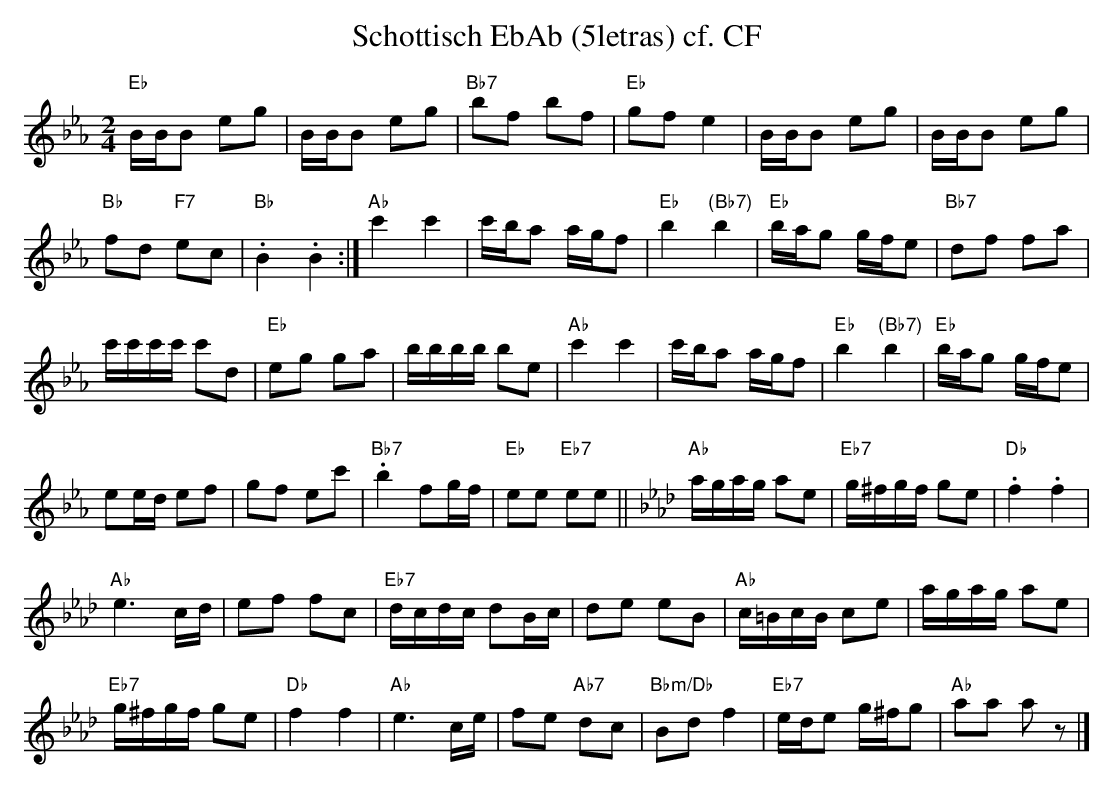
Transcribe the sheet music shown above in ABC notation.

X:1
T:Schottisch EbAb (5letras) cf. CF
M:2/4
L:1/16
K:Ebmaj%%MIDI gchordon
"Eb"BBB2 e2g2 | BBB2 e2g2 | "Bb7"b2f2 b2f2 | "Eb"g2f2e4 | BBB2 e2g2 | BBB2 e2g2 |
"Bb"f2d2 "F7"e2c2 | "Bb".B4.B4 :| "Ab"c'4c'4 | c'ba2 agf2 | "Eb"b4"(Bb7)"b4 | "Eb"bag2 gfe2 | "Bb7"d2f2 f2a2 |
c'c'c'c' c'2d2 | "Eb"e2g2 g2a2 | bbbb b2e2 | "Ab"c'4c'4 | c'ba2 agf2 | "Eb"b4"(Bb7)"b4 | "Eb"bag2 gfe2 |
e2ed e2f2 | g2f2 e2c'2 | "Bb7".b4 f2gf | "Eb"e2e2 "Eb7"e2e2 || [K:Abmaj] "Ab"agag a2e2 | "Eb7"g^fgf g2e2 | "Db".f4.f4 |
"Ab"e6cd | e2f2 f2c2 | "Eb7"dcdc d2Bc | d2e2 e2B2 | "Ab"c=BcB c2e2 | agag a2e2 |
"Eb7"g^fgf g2e2 | "Db"f4f4 | "Ab"e6ce | f2e2 "Ab7"d2c2 | "Bbm/Db"B2d2f4 | "Eb7"ede2 g^fg2 | "Ab"a2a2 a2z2 |]
